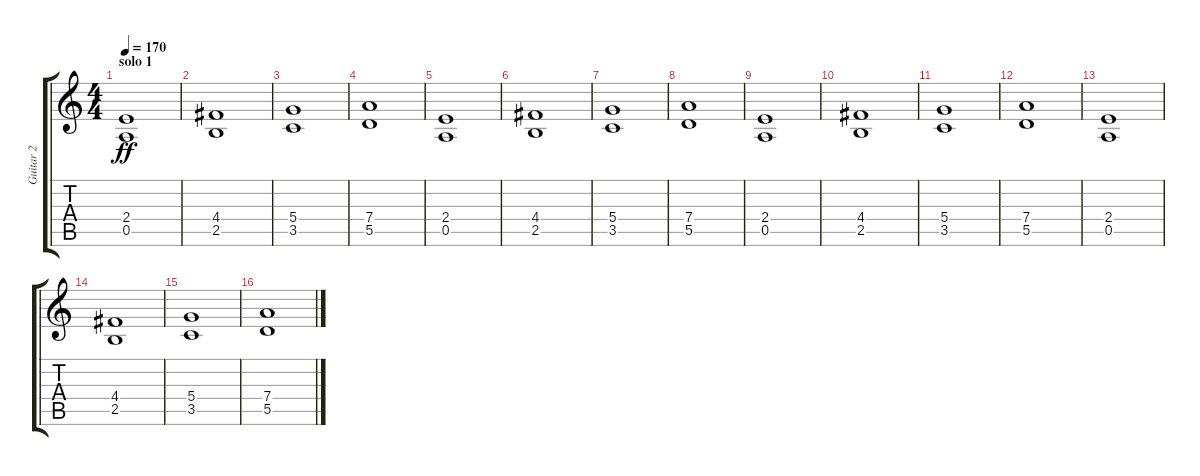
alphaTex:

\track ("Guitar 2" "Guitar 2") {instrument distortionguitar}
\staff {score tabs}
\tuning (E4 B3 G3 D3 A2 E2) {hide}
\ts (4 4)
\section ("" "solo 1")
\tempo 170
\clef g2
\ks c
(2.4 0.5).1{dy ff} |
(4.4 2.5).1 |
(5.4 3.5).1 |
(7.4 5.5).1 |
(2.4 0.5).1 |
(4.4 2.5).1 |
(5.4 3.5).1 |
(7.4 5.5).1 |
(2.4 0.5).1 |
(4.4 2.5).1 |
(5.4 3.5).1 |
(7.4 5.5).1 |
(2.4 0.5).1 |
(4.4 2.5).1 |
(5.4 3.5).1 |
(7.4 5.5).1
